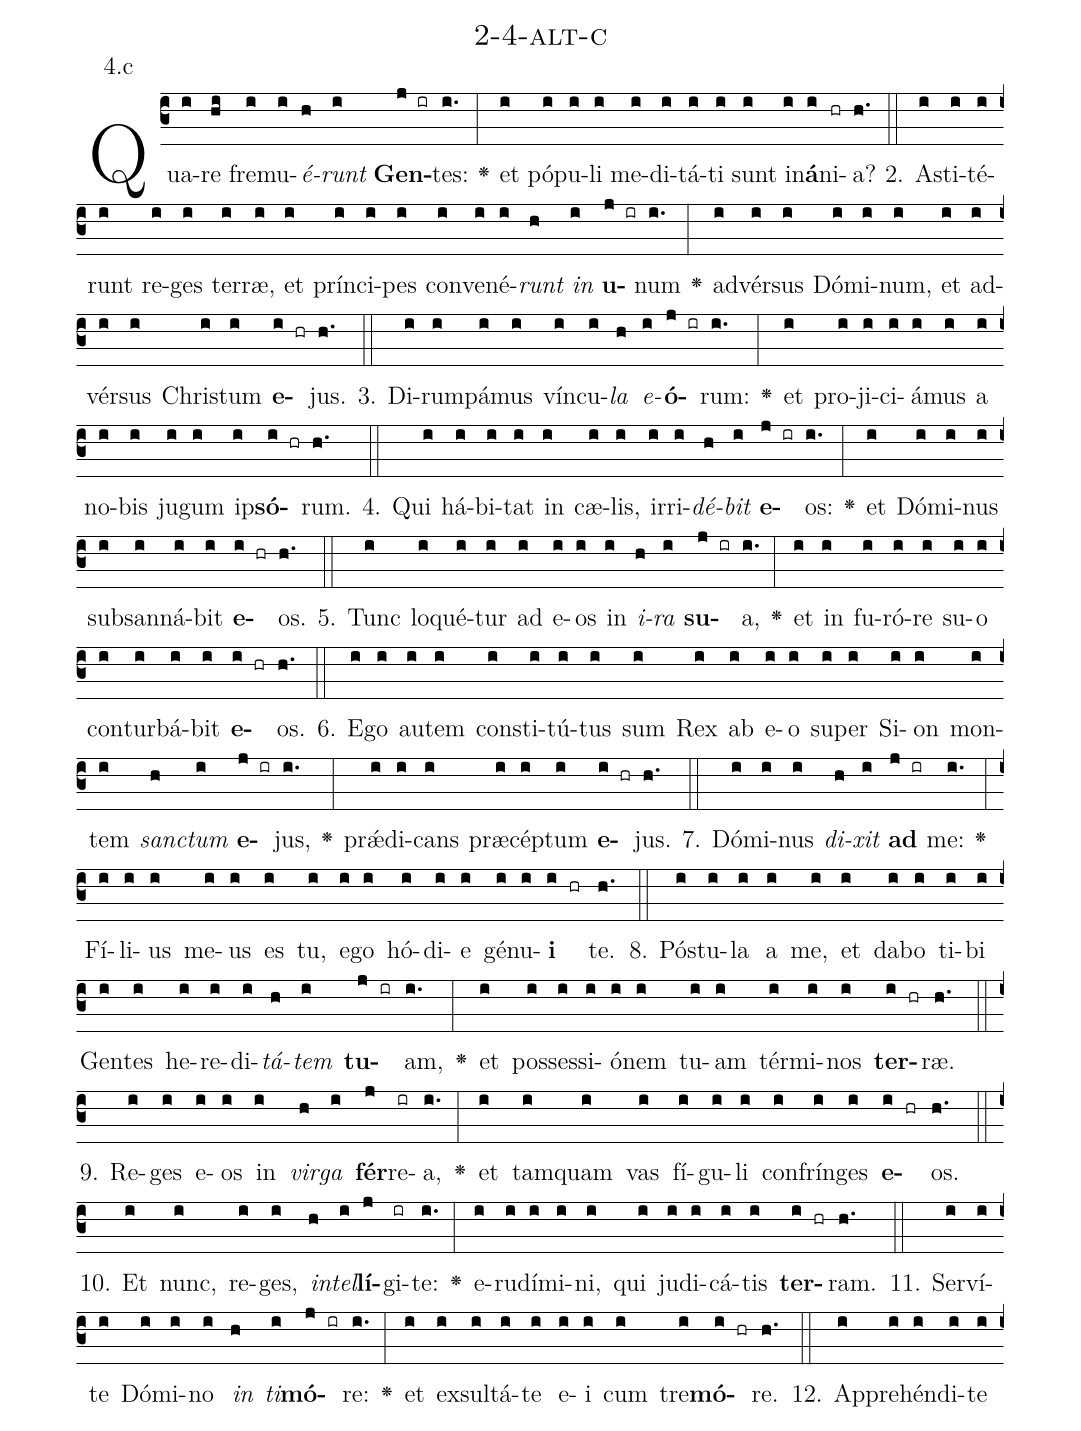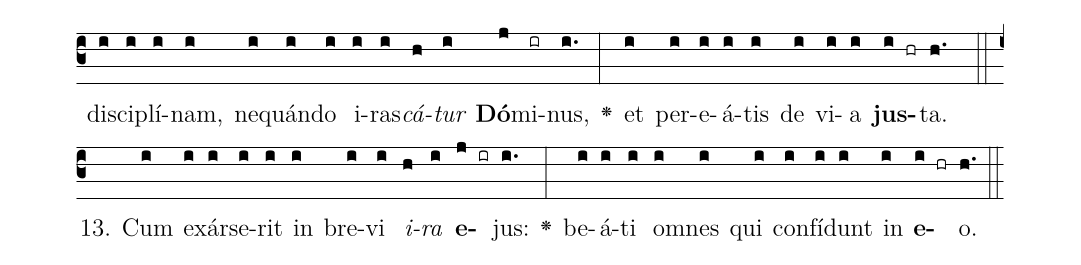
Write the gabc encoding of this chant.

name: 2-4-alt-c;
annotation: 4.c;
%%
(c3)Qua(i)re(hi) fre(i)mu(i)<i>é</i>(h)<i>runt</i>(i) <b>Gen</b>(j ir)tes:(i.) <v>\greheightstar</v>(:) et(i) pó(i)pu(i)li(i) me(i)di(i)tá(i)ti(i) sunt(i) in(i)<b>á</b>(i)ni(hr)a?(h.) (::)
2. A(i)sti(i)té(i)runt(i) re(i)ges(i) ter(i)ræ,(i) et(i) prín(i)ci(i)pes(i) con(i)ve(i)né(i)<i>runt</i>(h) <i>in</i>(i) <b>u</b>(j ir)num(i.) <v>\greheightstar</v>(:) ad(i)vér(i)sus(i) Dó(i)mi(i)num,(i) et(i) ad(i)vér(i)sus(i) Chris(i)tum(i) <b>e</b>(i hr)jus.(h.) (::)
3. Di(i)rum(i)pá(i)mus(i) vín(i)cu(i)<i>la</i>(h) <i>e</i>(i)<b>ó</b>(j ir)rum:(i.) <v>\greheightstar</v>(:) et(i) pro(i)ji(i)ci(i)á(i)mus(i) a(i) no(i)bis(i) ju(i)gum(i) ip(i)<b>só</b>(i hr)rum.(h.) (::)
4. Qui(i) há(i)bi(i)tat(i) in(i) cæ(i)lis,(i) ir(i)ri(i)<i>dé</i>(h)<i>bit</i>(i) <b>e</b>(j ir)os:(i.) <v>\greheightstar</v>(:) et(i) Dó(i)mi(i)nus(i) sub(i)san(i)ná(i)bit(i) <b>e</b>(i hr)os.(h.) (::)
5. Tunc(i) lo(i)qué(i)tur(i) ad(i) e(i)os(i) in(i) <i>i</i>(h)<i>ra</i>(i) <b>su</b>(j ir)a,(i.) <v>\greheightstar</v>(:) et(i) in(i) fu(i)ró(i)re(i) su(i)o(i) con(i)tur(i)bá(i)bit(i) <b>e</b>(i hr)os.(h.) (::)
6. E(i)go(i) au(i)tem(i) con(i)sti(i)tú(i)tus(i) sum(i) Rex(i) ab(i) e(i)o(i) su(i)per(i) Si(i)on(i) mon(i)tem(i) <i>sanc</i>(h)<i>tum</i>(i) <b>e</b>(j ir)jus,(i.) <v>\greheightstar</v>(:) prǽ(i)di(i)cans(i) præ(i)cép(i)tum(i) <b>e</b>(i hr)jus.(h.) (::)
7. Dó(i)mi(i)nus(i) <i>di</i>(h)<i>xit</i>(i) <b>ad</b>(j ir) me:(i.) <v>\greheightstar</v>(:) Fí(i)li(i)us(i) me(i)us(i) es(i) tu,(i) e(i)go(i) hó(i)di(i)e(i) gé(i)nu(i)<b>i</b>(i hr) te.(h.) (::)
8. Pós(i)tu(i)la(i) a(i) me,(i) et(i) da(i)bo(i) ti(i)bi(i) Gen(i)tes(i) he(i)re(i)di(i)<i>tá</i>(h)<i>tem</i>(i) <b>tu</b>(j ir)am,(i.) <v>\greheightstar</v>(:) et(i) pos(i)ses(i)si(i)ó(i)nem(i) tu(i)am(i) tér(i)mi(i)nos(i) <b>ter</b>(i hr)ræ.(h.) (::)
9. Re(i)ges(i) e(i)os(i) in(i) <i>vir</i>(h)<i>ga</i>(i) <b>fér</b>(j)re(ir)a,(i.) <v>\greheightstar</v>(:) et(i) tam(i)quam(i) vas(i) fí(i)gu(i)li(i) con(i)frín(i)ges(i) <b>e</b>(i hr)os.(h.) (::)
10. Et(i) nunc,(i) re(i)ges,(i) <i>in</i>(h)<i>tel</i>(i)<b>lí</b>(j)gi(ir)te:(i.) <v>\greheightstar</v>(:) e(i)ru(i)dí(i)mi(i)ni,(i) qui(i) ju(i)di(i)cá(i)tis(i) <b>ter</b>(i hr)ram.(h.) (::)
11. Ser(i)ví(i)te(i) Dó(i)mi(i)no(i) <i>in</i>(h) <i>ti</i>(i)<b>mó</b>(j ir)re:(i.) <v>\greheightstar</v>(:) et(i) ex(i)sul(i)tá(i)te(i) e(i)i(i) cum(i) tre(i)<b>mó</b>(i hr)re.(h.) (::)
12. Ap(i)pre(i)hén(i)di(i)te(i) di(i)sci(i)plí(i)nam,(i) ne(i)quán(i)do(i) i(i)ras(i)<i>cá</i>(h)<i>tur</i>(i) <b>Dó</b>(j)mi(ir)nus,(i.) <v>\greheightstar</v>(:) et(i) per(i)e(i)á(i)tis(i) de(i) vi(i)a(i) <b>jus</b>(i hr)ta.(h.) (::)
13. Cum(i) ex(i)ár(i)se(i)rit(i) in(i) bre(i)vi(i) <i>i</i>(h)<i>ra</i>(i) <b>e</b>(j ir)jus:(i.) <v>\greheightstar</v>(:) be(i)á(i)ti(i) om(i)nes(i) qui(i) con(i)fí(i)dunt(i) in(i) <b>e</b>(i hr)o.(h.) (::)
